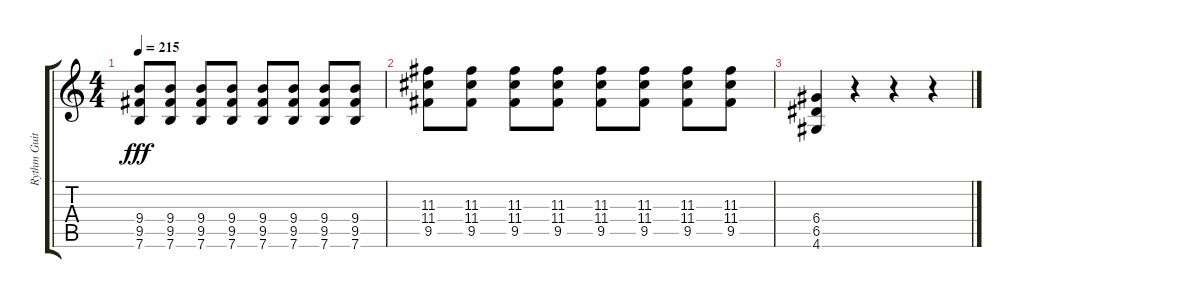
\track ("Rythm Guitar (Justin Sane)" "Rythm Guit") {instrument overdrivenguitar}
\staff {score tabs}
\tuning (E4 B3 G3 D3 A2 E2) {hide}
\ts (4 4)
\tempo 215
\clef g2
\ks c
(9.4 9.5 7.6).8{dy fff} (9.4 9.5 7.6).8 (9.4 9.5 7.6).8 (9.4 9.5 7.6).8 (9.4 9.5 7.6).8 (9.4 9.5 7.6).8 (9.4 9.5 7.6).8 (9.4 9.5 7.6).8 |
(11.3 11.4 9.5).8 (11.3 11.4 9.5).8 (11.3 11.4 9.5).8 (11.3 11.4 9.5).8 (11.3 11.4 9.5).8 (11.3 11.4 9.5).8 (11.3 11.4 9.5).8 (11.3 11.4 9.5).8 |
(6.4 6.5 4.6).4 r.4 r.4 r.4
